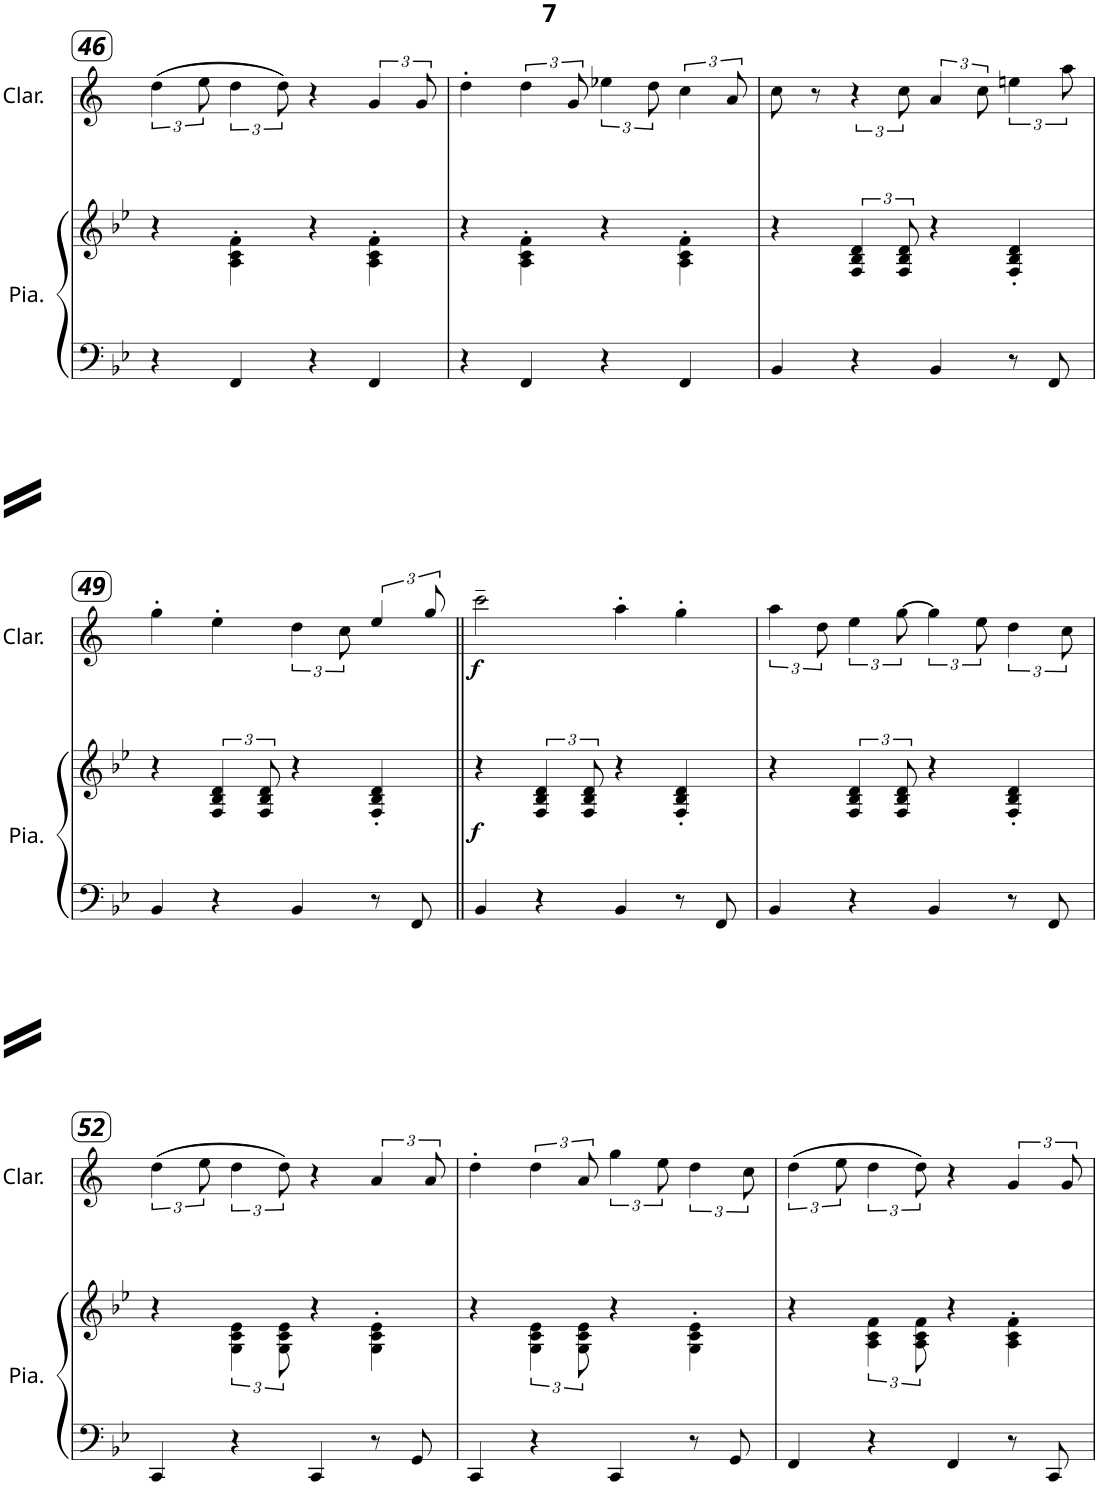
**kern	**kern	**dynam	**kern	**dynam
*part2	*part2	*part2	*part1	*part1
*staff3	*staff2	*staff2/3	*staff1	*staff1
*I"Piano	*	*	*I"Clarinette	*
*I'Pia.	*	*	*I'Clar.	*
!!LO:PB:g=z
*clefF4	*clefG2	*	*clefG2	*
*	*	*	*Trd1c2	*
*k[b-e-]	*k[b-e-]	*	*k[]	*
*B-:	*B-:	*	*C:	*
*M4/4	*M4/4	*	*M4/4	*
=46	=46	=46	=46	=46
4r	4r	.	(6dd\	.
.	.	.	12ee\	.
4FF/	4A\' 4c\' 4f\'	.	6dd\	.
.	.	.	12dd\)	.
4r	4r	.	4r	.
4FF/	4A\' 4c\' 4f\'	.	6g/	.
.	.	.	12g/	.
=47	=47	=47	=47	=47
4r	4r	.	4dd'\	.
4FF/	4A\' 4c\' 4f\'	.	6dd\	.
.	.	.	12g/	.
4r	4r	.	6ee-X\	.
.	.	.	12dd\	.
4FF/	4A\' 4c\' 4f\'	.	6cc\	.
.	.	.	12a/	.
=48	=48	=48	=48	=48
4BB-/	4r	.	8cc\	.
.	.	.	8r	.
4r	6F/ 6B-/ 6d/	.	6r	.
.	12F/ 12B-/ 12d/	.	12cc\	.
4BB-/	4r	.	6a/	.
.	.	.	12cc\	.
8r	4F/' 4B-/' 4d/'	.	6een\	.
8FF/	.	.	.	.
.	.	.	12aa\	.
!!LO:LB:g=z
=49	=49	=49	=49	=49
4BB-/	4r	.	4gg'\	.
4r	6F/ 6B-/ 6d/	.	4ee'\	.
.	12F/ 12B-/ 12d/	.	.	.
4BB-/	4r	.	6dd\	.
.	.	.	12cc\	.
8r	4F/' 4B-/' 4d/'	.	6ee/	.
8FF/	.	.	.	.
.	.	.	12gg/	.
=50||	=50||	=50||	=50||	=50||
!	!	!LO:DY:b	!	!LO:DY:b
4BB-/	4r	f	2ccc~\	f
4r	6F/ 6B-/ 6d/	.	.	.
.	12F/ 12B-/ 12d/	.	.	.
4BB-/	4r	.	4aa'\	.
8r	4F/' 4B-/' 4d/'	.	4gg'\	.
8FF/	.	.	.	.
=51	=51	=51	=51	=51
4BB-/	4r	.	6aa\	.
.	.	.	12dd\	.
4r	6F/ 6B-/ 6d/	.	6ee\	.
.	12F/ 12B-/ 12d/	.	[>4gg\	.
4BB-/	4r	.	.	.
.	.	.	12ee\	.
8r	4F/' 4B-/' 4d/'	.	6dd\	.
8FF/	.	.	.	.
.	.	.	12cc\	.
!!LO:LB:g=z
=52	=52	=52	=52	=52
4CC/	4r	.	(6dd\	.
.	.	.	12ee\	.
4r	6G\ 6c\ 6e-\	.	6dd\	.
.	12G\ 12c\ 12e-\	.	12dd\)	.
4CC/	4r	.	4r	.
8r	4G\' 4c\' 4e-\'	.	6a/	.
8GG/	.	.	.	.
.	.	.	12a/	.
=53	=53	=53	=53	=53
4CC/	4r	.	4dd'\	.
4r	6G\ 6c\ 6e-\	.	6dd\	.
.	12G\ 12c\ 12e-\	.	12a/	.
4CC/	4r	.	6gg\	.
.	.	.	12ee\	.
8r	4G\' 4c\' 4e-\'	.	6dd\	.
8GG/	.	.	.	.
.	.	.	12cc\	.
=54	=54	=54	=54	=54
4FF/	4r	.	(6dd\	.
.	.	.	12ee\	.
4r	6A\ 6c\ 6f\	.	6dd\	.
.	12A\ 12c\ 12f\	.	12dd\)	.
4FF/	4r	.	4r	.
8r	4A\' 4c\' 4f\'	.	6g/	.
8CC/	.	.	.	.
.	.	.	12g/	.
=	=	=	=	=
*-	*-	*-	*-	*-
